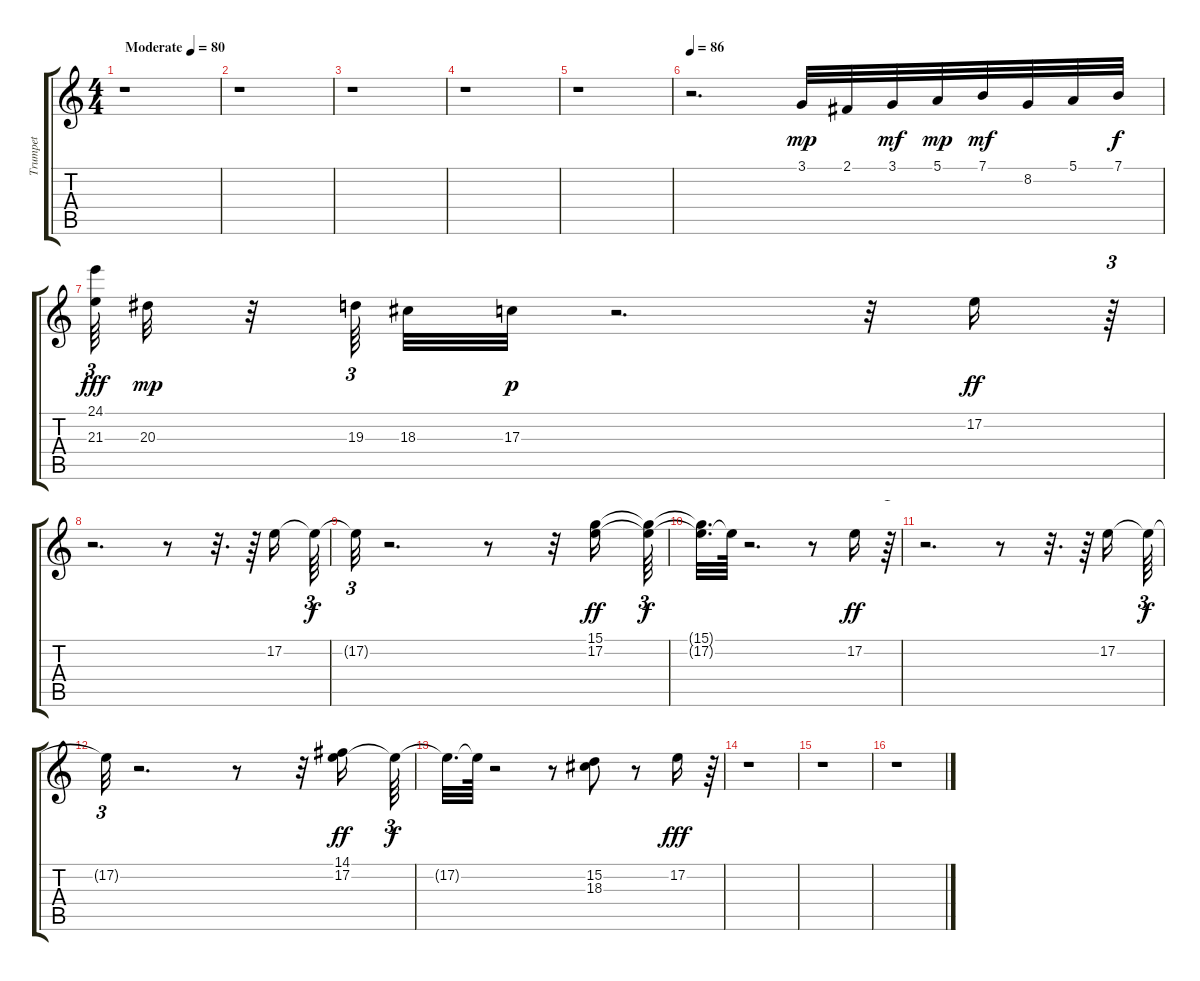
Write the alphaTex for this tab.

\track ("Trumpet" "Trumpet") {instrument trumpet}
\staff {score tabs}
\tuning (E4 B3 G3 D3 A2 E2) {hide}
\ts (4 4)
\tempo (80 "Moderate")
\clef g2
\ks c
r.1{dy mp instrument trumpet} |
r.1 |
r.1 |
r.1 |
r.1 |
\tempo 86
r.2{d} 3.1.32 2.1.32 3.1.32{dy mf} 5.1.32{dy mp} 7.1.32{dy mf} 8.2.32 5.1.32 7.1.32{dy f} |
(24.1 21.3).64{tu (3 2) dy fff} 20.3.32{dy mp} r.32 19.3.64{tu (3 2)} 18.3.32 17.3.32{dy p} r.2{d} r.32 17.2.16{dy ff} r.64{tu (3 2)} |
r.2{d} r.8 r.32{d} r.64 17.2.16 17.2{t}.64{tu (3 2) dy f} |
17.2{t}.32{tu (3 2)} r.2{d} r.8 r.32 (15.1 17.2).16{dy ff} (15.1{t} 17.2{t}).64{tu (3 2) dy f} |
(15.1{t} 17.2{t}).32{d} 17.2{t}.64 r.2{d} r.8 17.2.16{dy ff} r.64{tu (3 2)} |
r.2{d} r.8 r.32{d} r.64 17.2.16 17.2{t}.64{tu (3 2) dy f} |
17.2{t}.32{tu (3 2)} r.2{d} r.8 r.32 (14.1 17.2).16{dy ff} 17.2{t}.64{tu (3 2) dy f} |
17.2{t}.32{d} 17.2{t}.64 r.2 r.8 (15.2 18.3).8 r.8 17.2.16{dy fff} r.64{tu (3 2)} |
r.1 |
r.1 |
r.1
